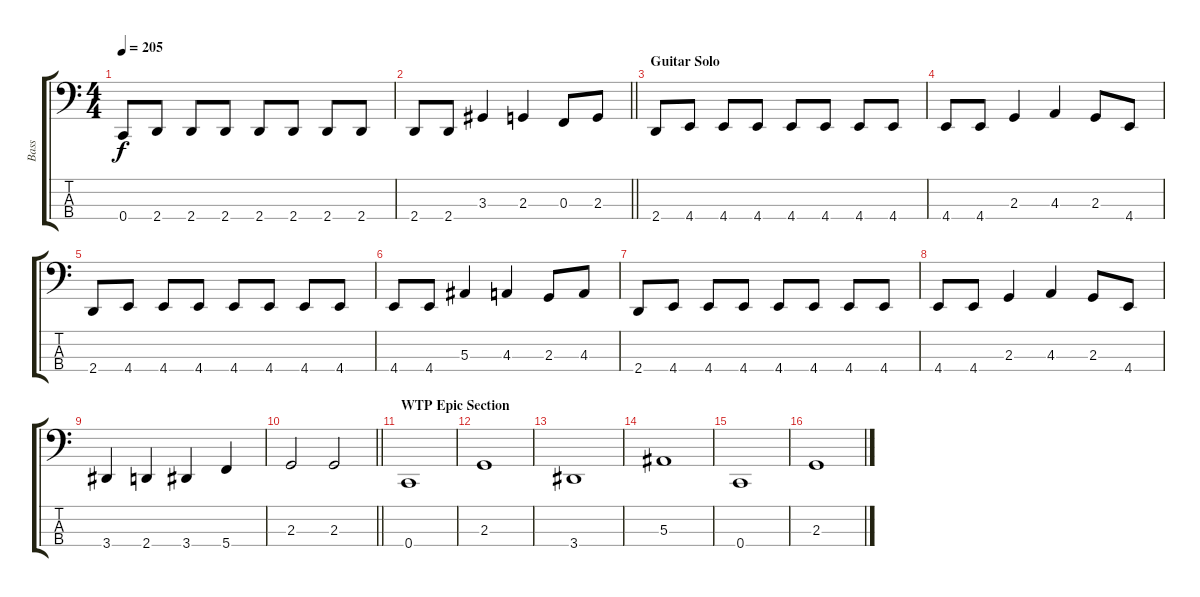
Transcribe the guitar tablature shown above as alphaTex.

\track ("Bass" "Bass") {instrument electricbassfinger}
\staff {score tabs}
\tuning (Eb2 Bb1 F1 C1) {hide}
\ts (4 4)
\tempo 205
\clef f4
\ks c
0.4.8{dy f} 2.4.8 2.4.8 2.4.8 2.4.8 2.4.8 2.4.8 2.4.8 |
\barLineRight lightlight
2.4.8 2.4.8 3.3.4 2.3.4 0.3.8 2.3.8 |
\section ("" "Guitar Solo")
2.4.8 4.4.8 4.4.8 4.4.8 4.4.8 4.4.8 4.4.8 4.4.8 |
4.4.8 4.4.8 2.3.4 4.3.4 2.3.8 4.4.8 |
2.4.8 4.4.8 4.4.8 4.4.8 4.4.8 4.4.8 4.4.8 4.4.8 |
4.4.8 4.4.8 5.3.4 4.3.4 2.3.8 4.3.8 |
2.4.8 4.4.8 4.4.8 4.4.8 4.4.8 4.4.8 4.4.8 4.4.8 |
4.4.8 4.4.8 2.3.4 4.3.4 2.3.8 4.4.8 |
3.4.4 2.4.4 3.4.4 5.4.4 |
\barLineRight lightlight
2.3.2 2.3.2 |
\section ("" "WTP Epic Section")
0.4.1 |
2.3.1 |
3.4.1 |
5.3.1 |
0.4.1 |
2.3.1
